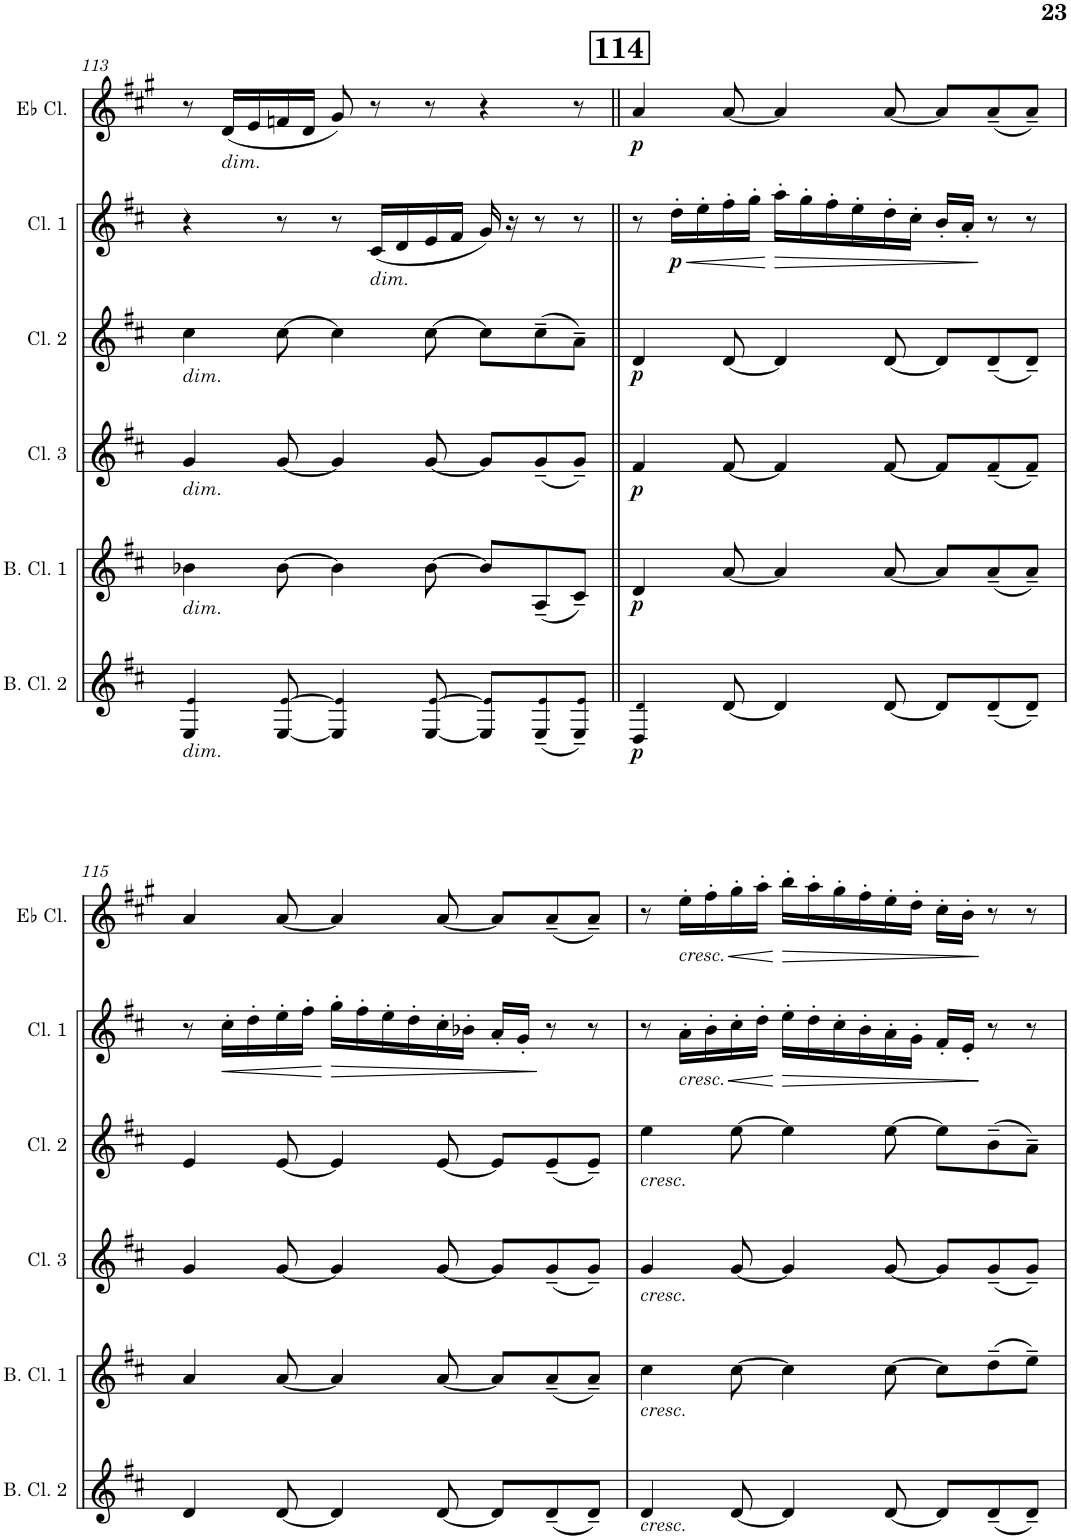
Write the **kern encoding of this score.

**kern	**dynam	**kern	**dynam	**kern	**dynam	**kern	**dynam	**kern	**dynam	**kern	**dynam
*part6	*part6	*part5	*part5	*part4	*part4	*part3	*part3	*part2	*part2	*part1	*part1
*staff6	*staff6	*staff5	*staff5	*staff4	*staff4	*staff3	*staff3	*staff2	*staff2	*staff1	*staff1
*I"Bass Clarinet 2	*	*I"Bass Clarinet 1	*	*I"Clarinet 3	*	*I"Clarinet 2	*	*I"Clarinet 1	*	*I"Clarinet in Eb	*
*I'B. Cl. 2	*	*I'B. Cl. 1	*	*I'Cl. 3	*	*I'Cl. 2	*	*I'Cl. 1	*	*	*
!!LO:PB:g=z
*clefG2	*	*clefG2	*	*clefG2	*	*clefG2	*	*clefG2	*	*clefG2	*
*Trd8c14	*	*Trd8c14	*	*Trd1c2	*	*Trd1c2	*	*Trd1c2	*	*Trd-2c-3	*
*k[f#c#]	*	*k[f#c#]	*	*k[f#c#]	*	*k[f#c#]	*	*k[f#c#]	*	*k[f#c#g#]	*
*M9/8	*	*M9/8	*	*M9/8	*	*M9/8	*	*M9/8	*	*M9/8	*
=113	=113	=113	=113	=113	=113	=113	=113	=113	=113	=113	=113
!	!	!	!	!	!	!LO:TX:b:i:t=dim.	!	!	!	!	!
!	!	!	!	!LO:TX:b:i:t=dim.	!	!	!	!	!	!	!
!	!	!LO:TX:b:i:t=dim.	!	!	!	!	!	!	!	!	!
!LO:TX:b:i:t=dim.	!	!	!	!	!	!	!	!	!	!	!
4E/ 4e!/	.	4b-X\	.	4g/	.	4cc#\	.	4r	.	8r	.
!	!	!	!	!	!	!	!	!	!	!LO:TX:b:i:t=dim.	!
.	.	.	.	.	.	.	.	.	.	(16d/LL	.
.	.	.	.	.	.	.	.	.	.	16e/	.
[8E/ [8e!/	.	[8b-\	.	[8g/	.	[8cc#\	.	8r	.	16fn/	.
.	.	.	.	.	.	.	.	.	.	16d/JJ	.
4E/] 4e!/]	.	4b-\]	.	4g/]	.	4cc#\]	.	8r	.	8g#/)	.
!	!	!	!	!	!	!	!	!LO:TX:b:i:t=dim.	!	!	!
.	.	.	.	.	.	.	.	(16c#/LL	.	8r	.
.	.	.	.	.	.	.	.	16d/	.	.	.
[8E/ [8e!/	.	[8b-\	.	[8g/	.	[8cc#\	.	16e/	.	8r	.
.	.	.	.	.	.	.	.	16f#/JJ	.	.	.
8E/] 8e!/]L	.	8b-/L]	.	8g/L]	.	8cc#\L]	.	16g/)	.	4r	.
.	.	.	.	.	.	.	.	16r	.	.	.
(8E/~ 8e!/~	.	(8A~/	.	(8g~/	.	(8cc#~\	.	8r	.	.	.
8E/~ 8e!/~J)	.	8c#~/J)	.	8g~/J)	.	8a~\J)	.	8r	.	8r	.
!!LO:REH:place=s1:a:B:cj:fs=14:t=114
=114||	=114||	=114||	=114||	=114||	=114||	=114||	=114||	=114||	=114||	=114||	=114||
!	!LO:DY:b	!	!LO:DY:b	!	!LO:DY:b	!	!LO:DY:b	!	!	!	!LO:DY:b
4D/ 4d!/	p	4d/	p	4f#/	p	4d/	p	8r	.	4a/	p
!	!	!	!	!	!	!	!	!	!LO:HP:b	!	!
!	!	!	!	!	!	!	!	!	!LO:DY:n=1:b	!	!
.	.	.	.	.	.	.	.	16dd'\LL	< p	.	.
.	.	.	.	.	.	.	.	16ee'\	.	.	.
[8d/	.	[8a/	.	[8f#/	.	[8d/	.	16ff#'\	.	[8a/	.
.	.	.	.	.	.	.	.	16gg'\JJ	.	.	.
!	!	!	!	!	!	!	!	!	!LO:HP:n=1:b	!	!
4d/]	.	4a/]	.	4f#/]	.	4d/]	.	16aa'\LL	[ >	4a/]	.
.	.	.	.	.	.	.	.	16gg'\	.	.	.
.	.	.	.	.	.	.	.	16ff#'\	.	.	.
.	.	.	.	.	.	.	.	16ee'\	.	.	.
[8d/	.	[8a/	.	[8f#/	.	[8d/	.	16dd'\	.	[8a/	.
.	.	.	.	.	.	.	.	16cc#'\JJ	.	.	.
8d/L]	.	8a/L]	.	8f#/L]	.	8d/L]	.	16b'/LL	.	8a/L]	.
.	.	.	.	.	.	.	.	16a'/JJ	.	.	.
(8d~/	.	(8a~/	.	(8f#~/	.	(8d~/	.	8r	]	(8a~/	.
8d~/J)	.	8a~/J)	.	8f#~/J)	.	8d~/J)	.	8r	.	8a~/J)	.
!!LO:LB:g=z
=115	=115	=115	=115	=115	=115	=115	=115	=115	=115	=115	=115
4d/	.	4a/	.	4g/	.	4e/	.	8r	.	4a/	.
!	!	!	!	!	!	!	!	!	!LO:HP:b	!	!
.	.	.	.	.	.	.	.	16cc#'\LL	<	.	.
.	.	.	.	.	.	.	.	16dd'\	.	.	.
[8d/	.	[8a/	.	[8g/	.	[8e/	.	16ee'\	.	[8a/	.
.	.	.	.	.	.	.	.	16ff#'\JJ	.	.	.
!	!	!	!	!	!	!	!	!	!LO:HP:n=1:b	!	!
4d/]	.	4a/]	.	4g/]	.	4e/]	.	16gg'\LL	[ >	4a/]	.
.	.	.	.	.	.	.	.	16ff#'\	.	.	.
.	.	.	.	.	.	.	.	16ee'\	.	.	.
.	.	.	.	.	.	.	.	16dd'\	.	.	.
[8d/	.	[8a/	.	[8g/	.	[8e/	.	16cc#'\	.	[8a/	.
.	.	.	.	.	.	.	.	16b-X'\JJ	.	.	.
8d/L]	.	8a/L]	.	8g/L]	.	8e/L]	.	16a'/LL	.	8a/L]	.
.	.	.	.	.	.	.	.	16g'/JJ	.	.	.
(8d~/	.	(8a~/	.	(8g~/	.	(8e~/	.	8r	]	(8a~/	.
8d~/J)	.	8a~/J)	.	8g~/J)	.	8e~/J)	.	8r	.	8a~/J)	.
=116	=116	=116	=116	=116	=116	=116	=116	=116	=116	=116	=116
!	!	!	!	!	!	!LO:TX:b:i:t=cresc.	!	!	!	!	!
!	!	!	!	!LO:TX:b:i:t=cresc.	!	!	!	!	!	!	!
!	!	!LO:TX:b:i:t=cresc.	!	!	!	!	!	!	!	!	!
!LO:TX:b:i:t=cresc.	!	!	!	!	!	!	!	!	!	!	!
4d/	.	4cc#\	.	4g/	.	4ee\	.	8r	.	8r	.
!	!	!	!	!	!	!	!	!	!	!LO:TX:b:i:t=cresc.	!
!	!	!	!	!	!	!	!	!LO:TX:b:i:t=cresc.	!	!	!
!	!	!	!	!	!	!	!	!	!LO:HP:b	!	!LO:HP:b
.	.	.	.	.	.	.	.	16a'\LL	<	16ee'\LL	<
.	.	.	.	.	.	.	.	16b'\	.	16ff#'\	.
[8d/	.	[8cc#\	.	[8g/	.	[8ee\	.	16cc#'\	.	16gg#'\	.
.	.	.	.	.	.	.	.	16dd'\JJ	.	16aa'\JJ	.
!	!	!	!	!	!	!	!	!	!LO:HP:n=1:b	!	!LO:HP:n=1:b
4d/]	.	4cc#\]	.	4g/]	.	4ee\]	.	16ee'\LL	[ >	16bb'\LL	[ >
.	.	.	.	.	.	.	.	16dd'\	.	16aa'\	.
.	.	.	.	.	.	.	.	16cc#'\	.	16gg#'\	.
.	.	.	.	.	.	.	.	16b'\	.	16ff#'\	.
[8d/	.	[8cc#\	.	[8g/	.	[8ee\	.	16a'\	.	16ee'\	.
.	.	.	.	.	.	.	.	16g'\JJ	.	16dd'\JJ	.
8d/L]	.	8cc#\L]	.	8g/L]	.	8ee\L]	.	16f#'/LL	.	16cc#'\LL	.
.	.	.	.	.	.	.	.	16e'/JJ	.	16b'\JJ	.
(8d~/	.	(8dd~\	.	(8g~/	.	(8b~\	.	8r	]	8r	]
8d~/J)	.	8ee~\J)	.	8g~/J)	.	8a~\J)	.	8r	.	8r	.
=	=	=	=	=	=	=	=	=	=	=	=
*-	*-	*-	*-	*-	*-	*-	*-	*-	*-	*-	*-
